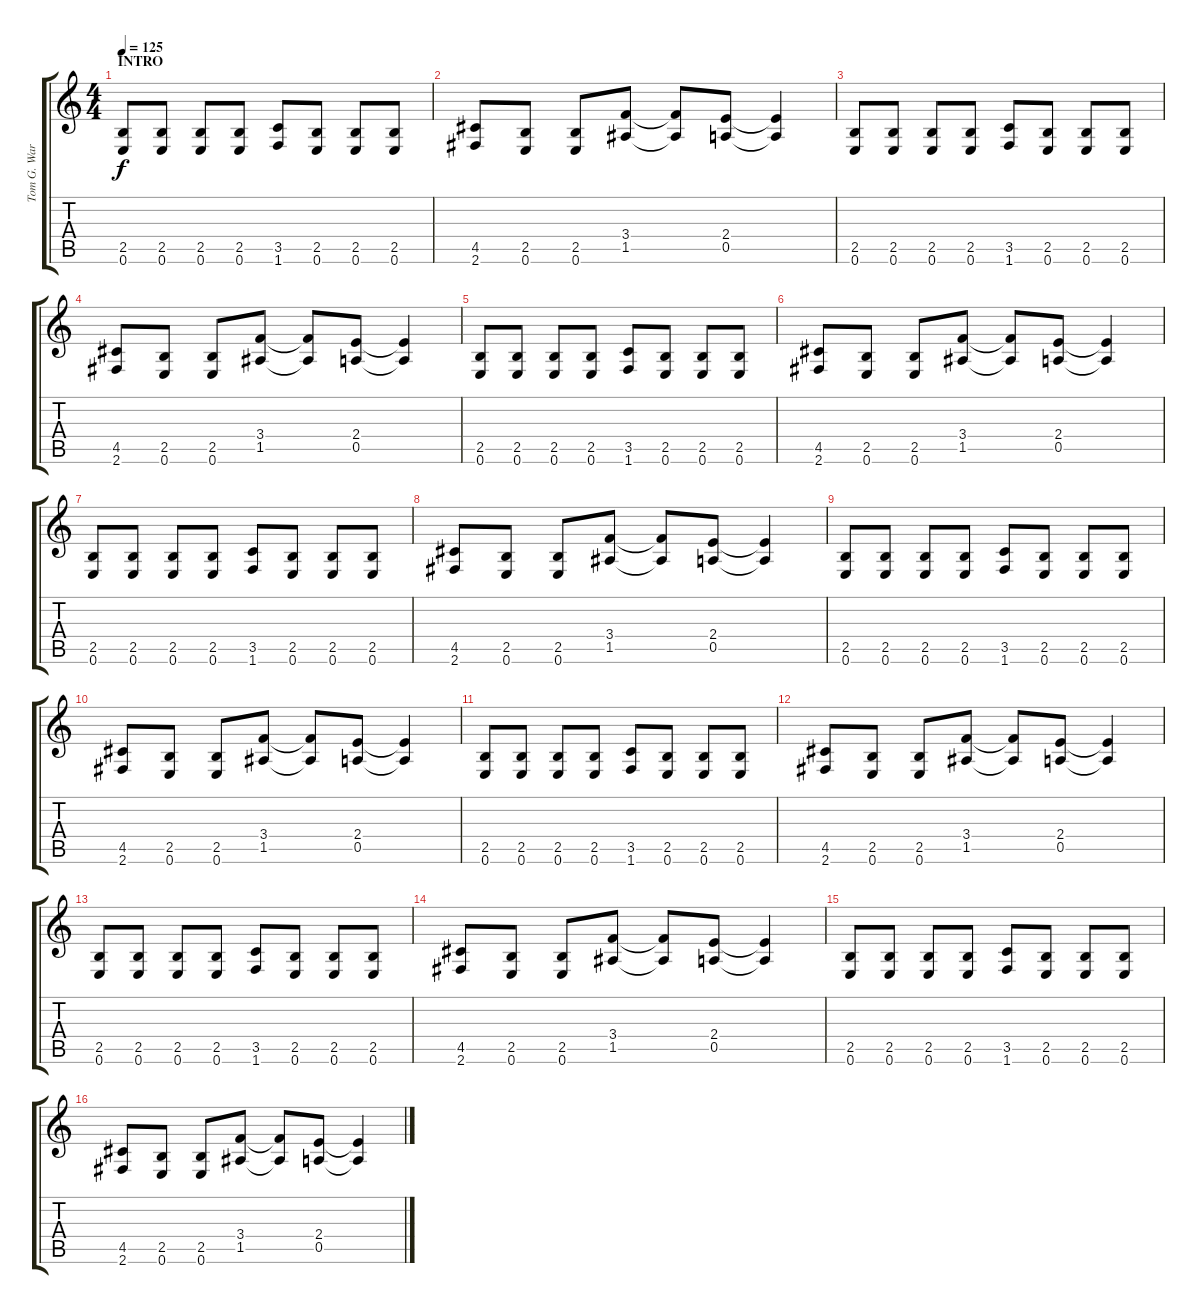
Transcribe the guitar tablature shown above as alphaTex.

\track ("Tom G. Warrior" "Tom G. War") {instrument overdrivenguitar}
\staff {score tabs}
\tuning (E4 B3 G3 D3 A2 E2) {hide}
\ts (4 4)
\section ("" "INTRO")
\tempo 125
\clef g2
\ks c
(2.5 0.6).8{dy f instrument overdrivenguitar} (2.5 0.6).8 (2.5 0.6).8 (2.5 0.6).8 (3.5 1.6).8 (2.5 0.6).8 (2.5 0.6).8 (2.5 0.6).8 |
(4.5 2.6).8 (2.5 0.6).8 (2.5 0.6).8 (3.4 1.5).8 (3.4{t} 1.5{t}).8 (2.4 0.5).8 (2.4{t} 0.5{t}).4 |
(2.5 0.6).8 (2.5 0.6).8 (2.5 0.6).8 (2.5 0.6).8 (3.5 1.6).8 (2.5 0.6).8 (2.5 0.6).8 (2.5 0.6).8 |
(4.5 2.6).8 (2.5 0.6).8 (2.5 0.6).8 (3.4 1.5).8 (3.4{t} 1.5{t}).8 (2.4 0.5).8 (2.4{t} 0.5{t}).4 |
(2.5 0.6).8 (2.5 0.6).8 (2.5 0.6).8 (2.5 0.6).8 (3.5 1.6).8 (2.5 0.6).8 (2.5 0.6).8 (2.5 0.6).8 |
(4.5 2.6).8 (2.5 0.6).8 (2.5 0.6).8 (3.4 1.5).8 (3.4{t} 1.5{t}).8 (2.4 0.5).8 (2.4{t} 0.5{t}).4 |
(2.5 0.6).8 (2.5 0.6).8 (2.5 0.6).8 (2.5 0.6).8 (3.5 1.6).8 (2.5 0.6).8 (2.5 0.6).8 (2.5 0.6).8 |
(4.5 2.6).8 (2.5 0.6).8 (2.5 0.6).8 (3.4 1.5).8 (3.4{t} 1.5{t}).8 (2.4 0.5).8 (2.4{t} 0.5{t}).4 |
(2.5 0.6).8 (2.5 0.6).8 (2.5 0.6).8 (2.5 0.6).8 (3.5 1.6).8 (2.5 0.6).8 (2.5 0.6).8 (2.5 0.6).8 |
(4.5 2.6).8 (2.5 0.6).8 (2.5 0.6).8 (3.4 1.5).8 (3.4{t} 1.5{t}).8 (2.4 0.5).8 (2.4{t} 0.5{t}).4 |
(2.5 0.6).8 (2.5 0.6).8 (2.5 0.6).8 (2.5 0.6).8 (3.5 1.6).8 (2.5 0.6).8 (2.5 0.6).8 (2.5 0.6).8 |
(4.5 2.6).8 (2.5 0.6).8 (2.5 0.6).8 (3.4 1.5).8 (3.4{t} 1.5{t}).8 (2.4 0.5).8 (2.4{t} 0.5{t}).4 |
(2.5 0.6).8 (2.5 0.6).8 (2.5 0.6).8 (2.5 0.6).8 (3.5 1.6).8 (2.5 0.6).8 (2.5 0.6).8 (2.5 0.6).8 |
(4.5 2.6).8 (2.5 0.6).8 (2.5 0.6).8 (3.4 1.5).8 (3.4{t} 1.5{t}).8 (2.4 0.5).8 (2.4{t} 0.5{t}).4 |
(2.5 0.6).8 (2.5 0.6).8 (2.5 0.6).8 (2.5 0.6).8 (3.5 1.6).8 (2.5 0.6).8 (2.5 0.6).8 (2.5 0.6).8 |
(4.5 2.6).8 (2.5 0.6).8 (2.5 0.6).8 (3.4 1.5).8 (3.4{t} 1.5{t}).8 (2.4 0.5).8 (2.4{t} 0.5{t}).4
